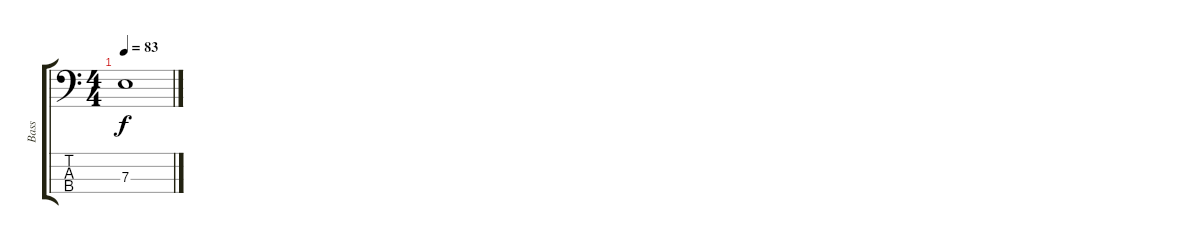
\track ("Bass" "Bass") {instrument electricbassfinger}
\staff {score tabs}
\tuning (G2 D2 A1 E1) {hide}
\ts (4 4)
\tempo 83
\clef f4
\ks c
7.3{t}.1{dy f}
